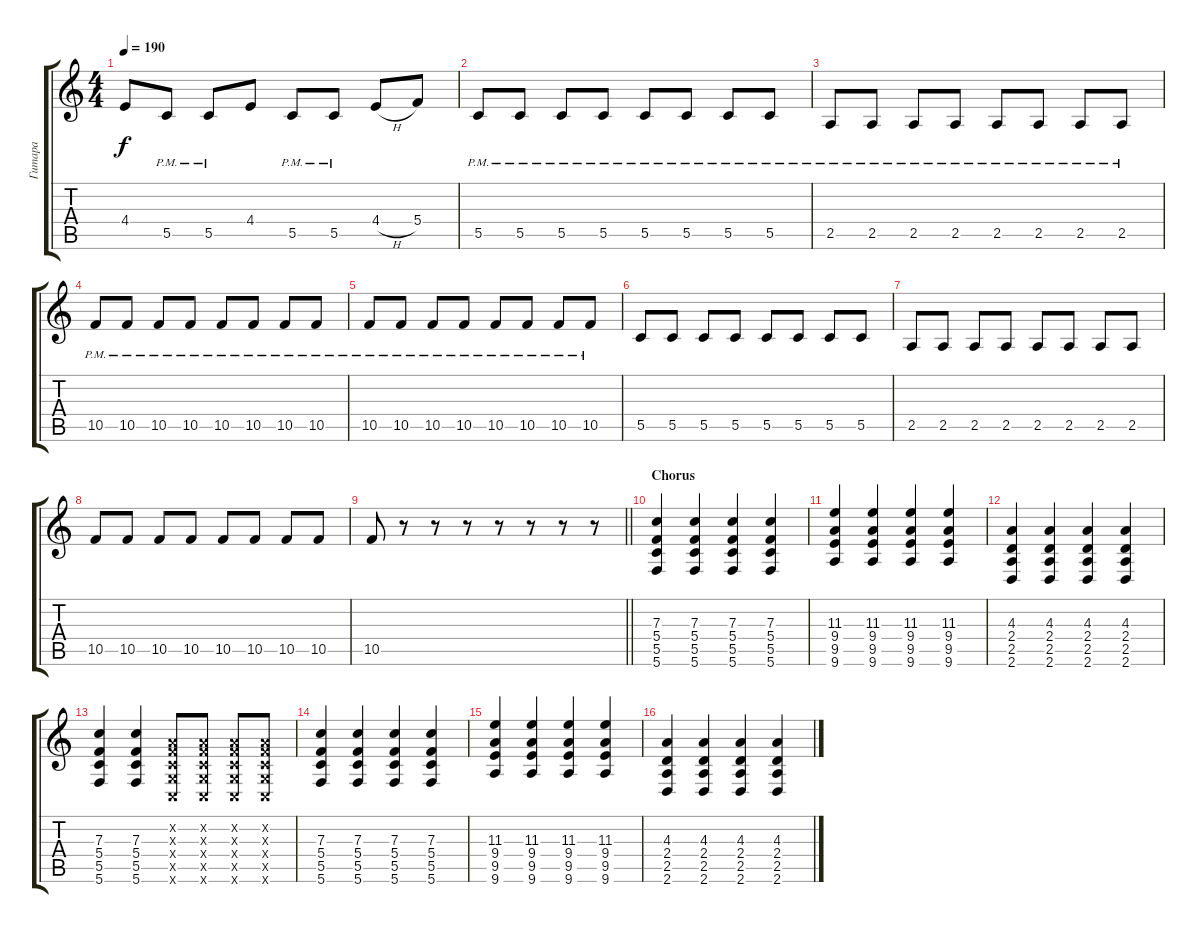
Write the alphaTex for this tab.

\track ("Гитара" "Гитара") {instrument overdrivenguitar}
\staff {score tabs}
\tuning (D4 A3 F3 C3 G2 C2) {hide}
\ts (4 4)
\tempo 190
\clef g2
\ks c
4.4.8{dy f} 5.5{pm}.8 5.5{pm}.8 4.4.8 5.5{pm}.8 5.5{pm}.8 4.4{h}.8 5.4.8 |
5.5{pm}.8 5.5{pm}.8 5.5{pm}.8 5.5{pm}.8 5.5{pm}.8 5.5{pm}.8 5.5{pm}.8 5.5{pm}.8 |
2.5{pm}.8 2.5{pm}.8 2.5{pm}.8 2.5{pm}.8 2.5{pm}.8 2.5{pm}.8 2.5{pm}.8 2.5{pm}.8 |
10.5{pm}.8 10.5{pm}.8 10.5{pm}.8 10.5{pm}.8 10.5{pm}.8 10.5{pm}.8 10.5{pm}.8 10.5{pm}.8 |
10.5{pm}.8 10.5{pm}.8 10.5{pm}.8 10.5{pm}.8 10.5{pm}.8 10.5{pm}.8 10.5{pm}.8 10.5{pm}.8 |
5.5.8 5.5.8 5.5.8 5.5.8 5.5.8 5.5.8 5.5.8 5.5.8 |
2.5.8 2.5.8 2.5.8 2.5.8 2.5.8 2.5.8 2.5.8 2.5.8 |
10.5.8 10.5.8 10.5.8 10.5.8 10.5.8 10.5.8 10.5.8 10.5.8 |
\barLineRight lightlight
10.5.8 r.8 r.8 r.8 r.8 r.8 r.8 r.8 |
\section ("" "Chorus")
(7.3 5.4 5.5 5.6).4 (7.3 5.4 5.5 5.6).4 (7.3 5.4 5.5 5.6).4 (7.3 5.4 5.5 5.6).4 |
(11.3 9.4 9.5 9.6).4 (11.3 9.4 9.5 9.6).4 (11.3 9.4 9.5 9.6).4 (11.3 9.4 9.5 9.6).4 |
(4.3 2.4 2.5 2.6).4 (4.3 2.4 2.5 2.6).4 (4.3 2.4 2.5 2.6).4 (4.3 2.4 2.5 2.6).4 |
(7.3 5.4 5.5 5.6).4 (7.3 5.4 5.5 5.6).4 (0.2{x} 0.3{x} 0.4{x} 0.5{x} 0.6{x}).8 (0.2{x} 0.3{x} 0.4{x} 0.5{x} 0.6{x}).8 (0.2{x} 0.3{x} 0.4{x} 0.5{x} 0.6{x}).8 (0.2{x} 0.3{x} 0.4{x} 0.5{x} 0.6{x}).8 |
(7.3 5.4 5.5 5.6).4 (7.3 5.4 5.5 5.6).4 (7.3 5.4 5.5 5.6).4 (7.3 5.4 5.5 5.6).4 |
(11.3 9.4 9.5 9.6).4 (11.3 9.4 9.5 9.6).4 (11.3 9.4 9.5 9.6).4 (11.3 9.4 9.5 9.6).4 |
(4.3 2.4 2.5 2.6).4 (4.3 2.4 2.5 2.6).4 (4.3 2.4 2.5 2.6).4 (4.3 2.4 2.5 2.6).4
